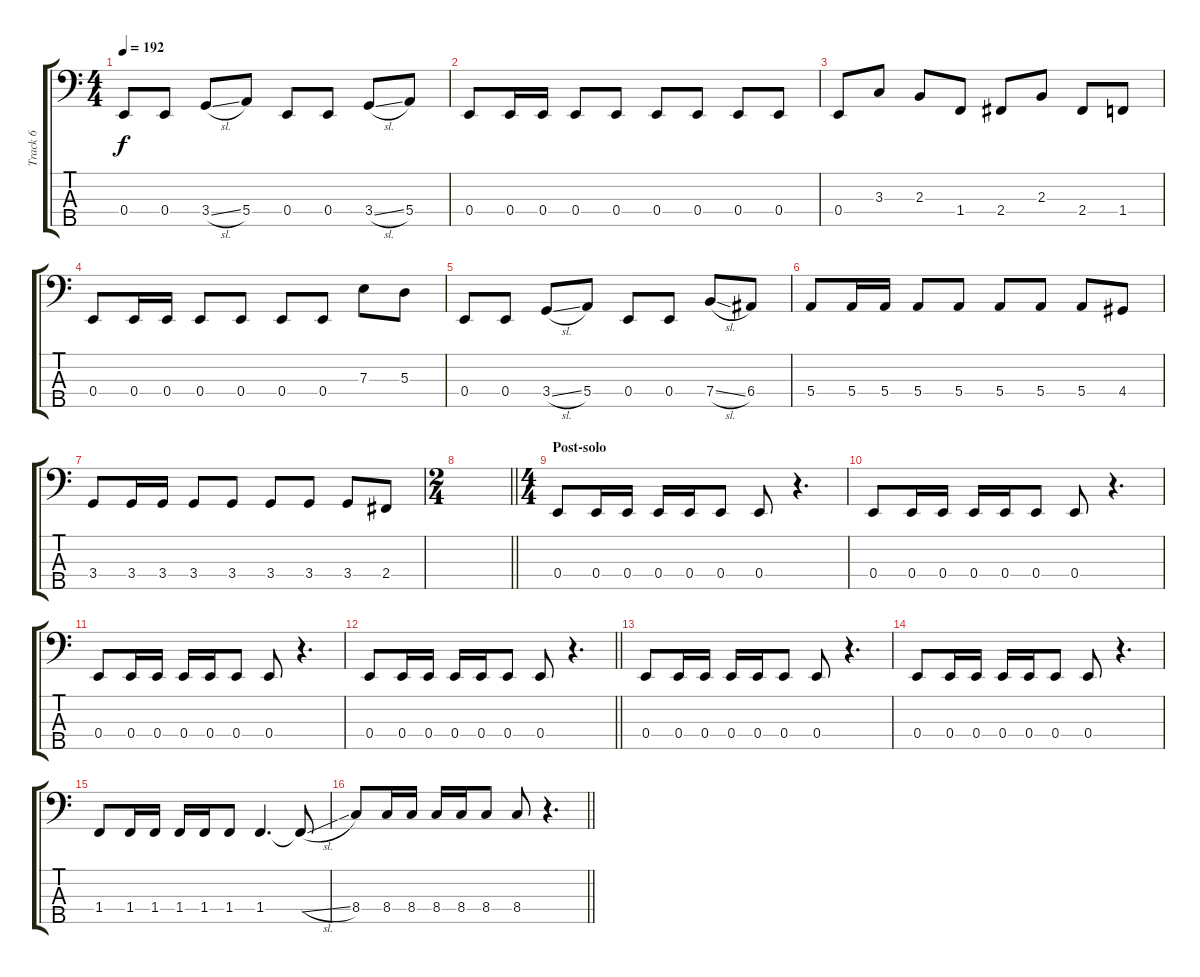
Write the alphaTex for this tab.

\track ("Track 6" "Track 6") {instrument electricbassfinger}
\staff {score tabs}
\tuning (G2 D2 A1 E1 B0) {hide}
\ts (4 4)
\tempo 192
\clef f4
\ks c
0.4.8{dy f} 0.4.8 3.4{sl}.8 5.4.8 0.4.8 0.4.8 3.4{sl}.8 5.4.8 |
0.4.8 0.4.16 0.4.16 0.4.8 0.4.8 0.4.8 0.4.8 0.4.8 0.4.8 |
0.4.8 3.3.8 2.3.8 1.4.8 2.4.8 2.3.8 2.4.8 1.4.8 |
0.4.8 0.4.16 0.4.16 0.4.8 0.4.8 0.4.8 0.4.8 7.3.8 5.3.8 |
0.4.8 0.4.8 3.4{sl}.8 5.4.8 0.4.8 0.4.8 7.4{sl}.8 6.4.8 |
5.4.8 5.4.16 5.4.16 5.4.8 5.4.8 5.4.8 5.4.8 5.4.8 4.4.8 |
3.4.8 3.4.16 3.4.16 3.4.8 3.4.8 3.4.8 3.4.8 3.4.8 2.4.8 |
\ts (2 4)
\barLineRight lightlight
|
\ts (4 4)
\section ("" "Post-solo")
0.4.8 0.4.16 0.4.16 0.4.16 0.4.16 0.4.8 0.4.8 r.4{d} |
0.4.8 0.4.16 0.4.16 0.4.16 0.4.16 0.4.8 0.4.8 r.4{d} |
0.4.8 0.4.16 0.4.16 0.4.16 0.4.16 0.4.8 0.4.8 r.4{d} |
\barLineRight lightlight
0.4.8 0.4.16 0.4.16 0.4.16 0.4.16 0.4.8 0.4.8 r.4{d} |
0.4.8 0.4.16 0.4.16 0.4.16 0.4.16 0.4.8 0.4.8 r.4{d} |
0.4.8 0.4.16 0.4.16 0.4.16 0.4.16 0.4.8 0.4.8 r.4{d} |
1.4.8 1.4.16 1.4.16 1.4.16 1.4.16 1.4.8 1.4.4{d} 1.4{sl t}.8 |
\barLineRight lightlight
8.4.8 8.4.16 8.4.16 8.4.16 8.4.16 8.4.8 8.4.8 r.4{d}
